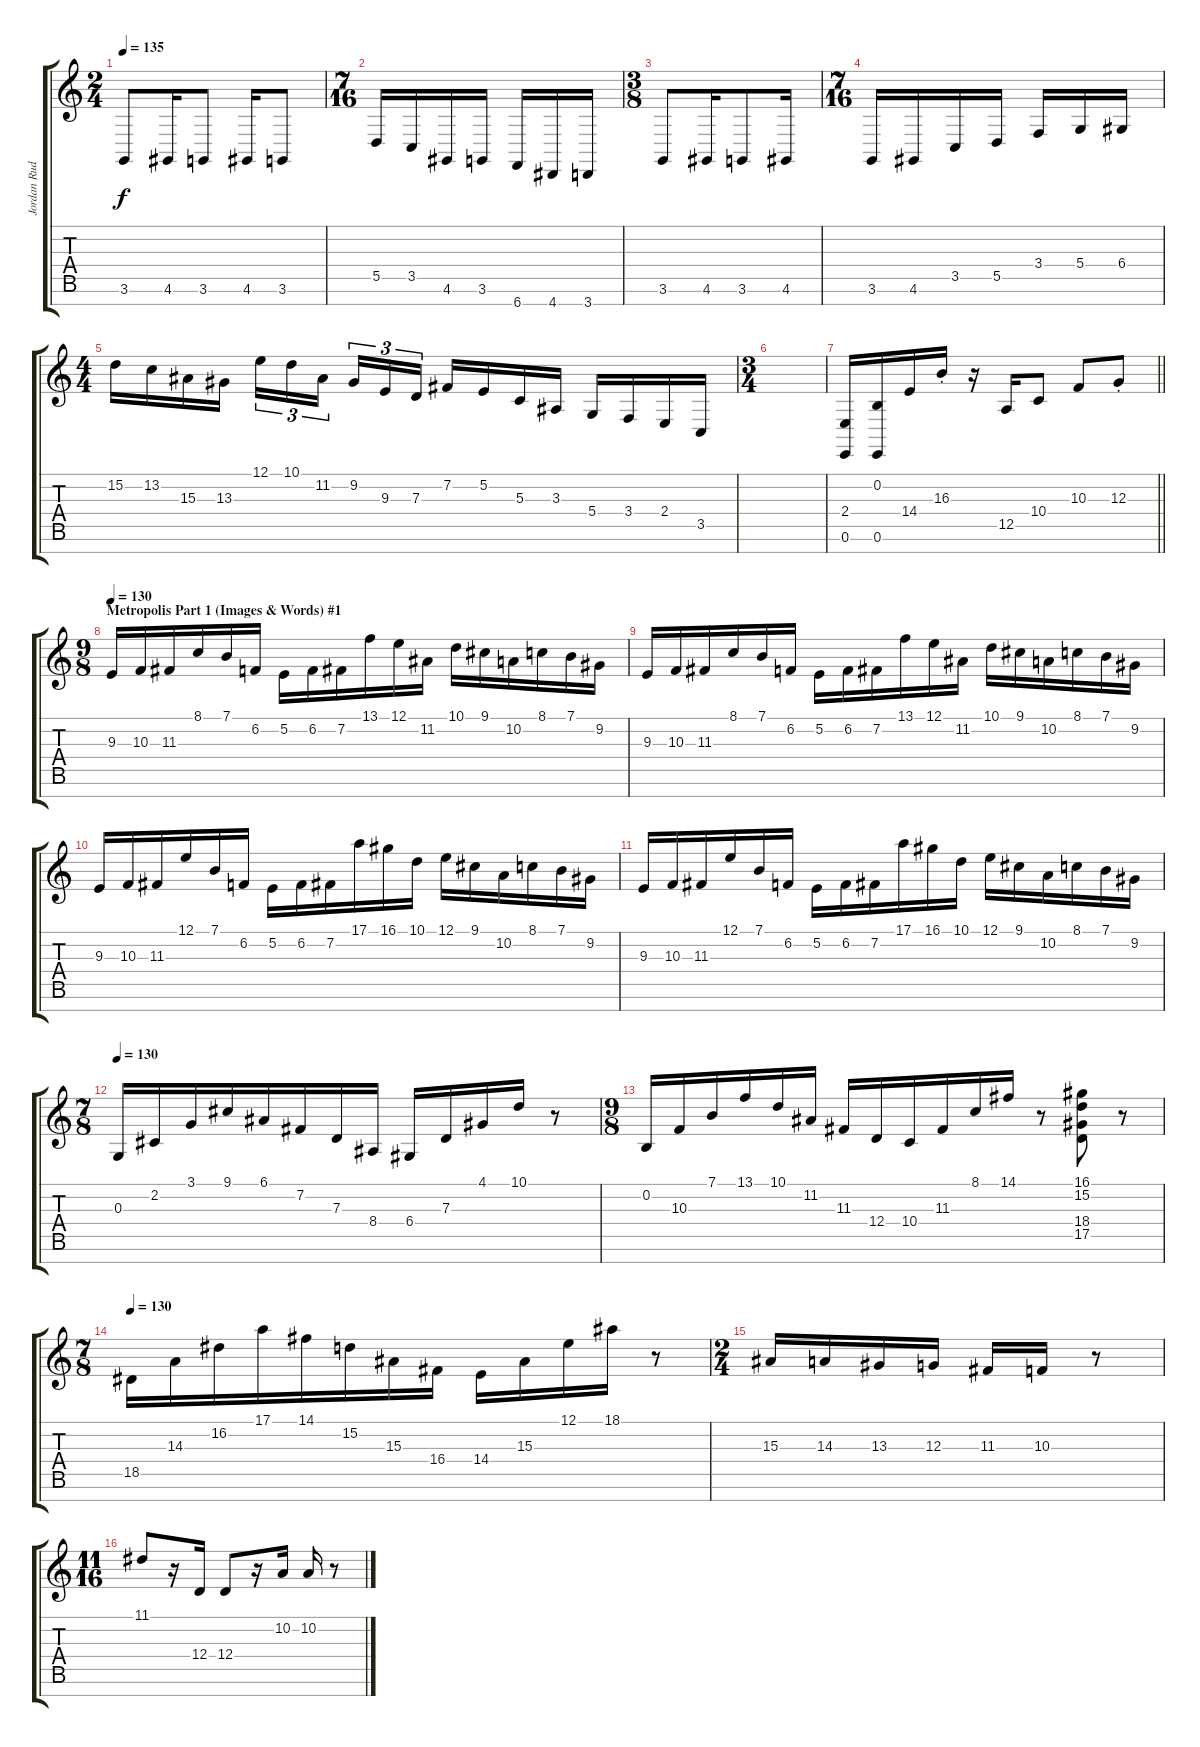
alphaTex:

\track ("Jordan Rudess Lead 2 (Dual Voice)" "Jordan Rud") {instrument lead2sawtooth}
\staff {score tabs}
\tuning (E4 B3 G3 D3 A2 E2 B1) {hide}
\ts (2 4)
\tempo 135
\clef g2
\ks c
3.6.8{dy f} 4.6.16 3.6.8 4.6.16 3.6.8 |
\ts (7 16)
5.5.16 3.5.16 4.6.16 3.6.16 6.7.16 4.7.16 3.7.16 |
\ts (3 8)
3.6.8{volume 10 instrument lead2sawtooth} 4.6.16 3.6.8 4.6.16 |
\ts (7 16)
3.6.16 4.6.16 3.5.16 5.5.16 3.4.16 5.4.16 6.4.16 |
\ts (4 4)
15.2.16{volume 13 instrument lead2sawtooth} 13.2.16 15.3.16 13.3.16 12.1.16{tu (3 2)} 10.1.16{tu (3 2)} 11.2.16{tu (3 2) beam splitsecondary} 9.2.16{tu (3 2)} 9.3.16{tu (3 2)} 7.3.16{tu (3 2)} 7.2.16 5.2.16 5.3.16 3.3.16 5.4.16 3.4.16 2.4.16 3.5.16 |
\ts (3 4)
|
\barLineRight lightlight
(2.4 0.6).16{instrument lead3calliope} (0.2 0.6).16 14.4.16 16.3{st}.16 r.16 12.5.16 10.4.8 10.3.8 12.3{st}.8 |
\ts (9 8)
\section ("" "Metropolis Part 1 (Images & Words) #1")
\tempo 130
9.3.16{instrument lead2sawtooth} 10.3.16 11.3.16 8.1.16 7.1.16 6.2.16 5.2.16 6.2.16 7.2.16 13.1.16 12.1.16 11.2.16 10.1.16 9.1.16 10.2.16 8.1.16 7.1.16 9.2.16 |
9.3.16 10.3.16 11.3.16 8.1.16 7.1.16 6.2.16 5.2.16 6.2.16 7.2.16 13.1.16 12.1.16 11.2.16 10.1.16 9.1.16 10.2.16 8.1.16 7.1.16 9.2.16 |
9.3.16 10.3.16 11.3.16 12.1.16 7.1.16 6.2.16 5.2.16 6.2.16 7.2.16 17.1.16 16.1.16 10.1.16 12.1.16 9.1.16 10.2.16 8.1.16 7.1.16 9.2.16 |
9.3.16 10.3.16 11.3.16 12.1.16 7.1.16 6.2.16 5.2.16 6.2.16 7.2.16 17.1.16 16.1.16 10.1.16 12.1.16 9.1.16 10.2.16 8.1.16 7.1.16 9.2.16 |
\ts (7 8)
\tempo 130
0.3.16{instrument lead2sawtooth} 2.2.16 3.1.16 9.1.16 6.1.16 7.2.16 7.3.16 8.4.16 6.4.16 7.3.16 4.1.16 10.1.16 r.8 |
\ts (9 8)
0.2.16 10.3.16 7.1.16 13.1.16 10.1.16 11.2.16 11.3.16 12.4.16 10.4.16 11.3.16 8.1.16 14.1.16 r.8 (16.1 15.2 18.4 17.5).8 r.8 |
\ts (7 8)
\tempo 130
18.5.16{instrument lead1square} 14.3.16 16.2.16 17.1.16 14.1.16 15.2.16 15.3.16 16.4.16 14.4.16 15.3.16 12.1.16 18.1.16 r.8 |
\ts (2 4)
15.3.16 14.3.16 13.3.16 12.3.16 11.3.16 10.3.16 r.8 |
\ts (11 16)
11.1.8 r.16 12.4.16 12.4.8 r.16 10.2.16 10.2.16 r.8
